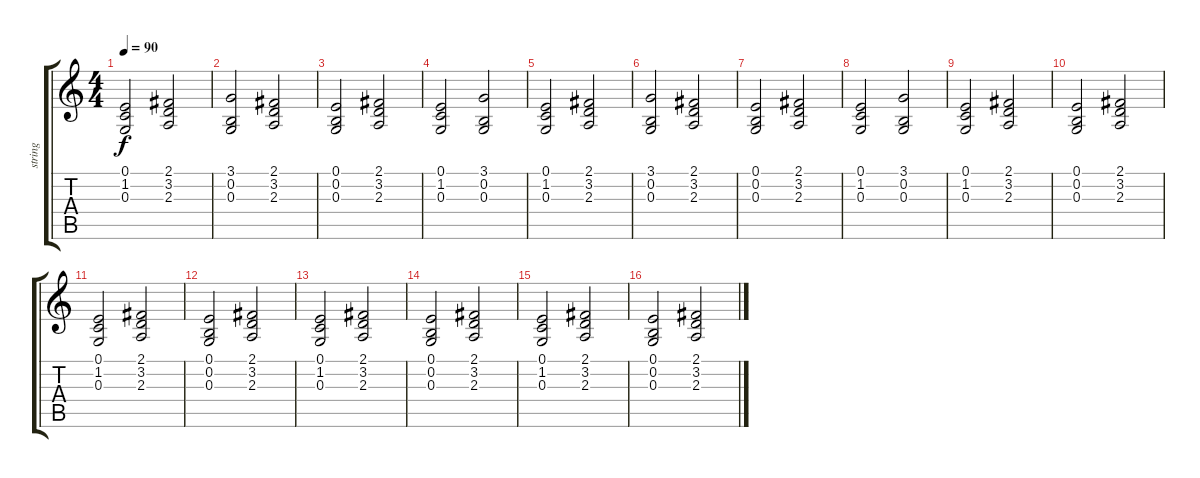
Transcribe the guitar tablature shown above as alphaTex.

\track ("string" "string") {instrument stringensemble1}
\staff {score tabs}
\tuning (E4 B3 G3 D3 A2 E2) {hide}
\ts (4 4)
\tempo 90
\clef g2
\ks c
(0.1 1.2 0.3).2{dy f} (2.1 3.2 2.3).2 |
(3.1 0.2 0.3).2 (2.1 3.2 2.3).2 |
(0.1 0.2 0.3).2 (2.1 3.2 2.3).2 |
(0.1 1.2 0.3).2 (3.1 0.2 0.3).2 |
(0.1 1.2 0.3).2 (2.1 3.2 2.3).2 |
(3.1 0.2 0.3).2 (2.1 3.2 2.3).2 |
(0.1 0.2 0.3).2 (2.1 3.2 2.3).2 |
(0.1 1.2 0.3).2 (3.1 0.2 0.3).2 |
(0.1 1.2 0.3).2 (2.1 3.2 2.3).2 |
(0.1 0.2 0.3).2 (2.1 3.2 2.3).2 |
(0.1 1.2 0.3).2 (2.1 3.2 2.3).2 |
(0.1 0.2 0.3).2 (2.1 3.2 2.3).2 |
(0.1 1.2 0.3).2 (2.1 3.2 2.3).2 |
(0.1 0.2 0.3).2 (2.1 3.2 2.3).2 |
(0.1 1.2 0.3).2 (2.1 3.2 2.3).2 |
(0.1 0.2 0.3).2 (2.1 3.2 2.3).2
